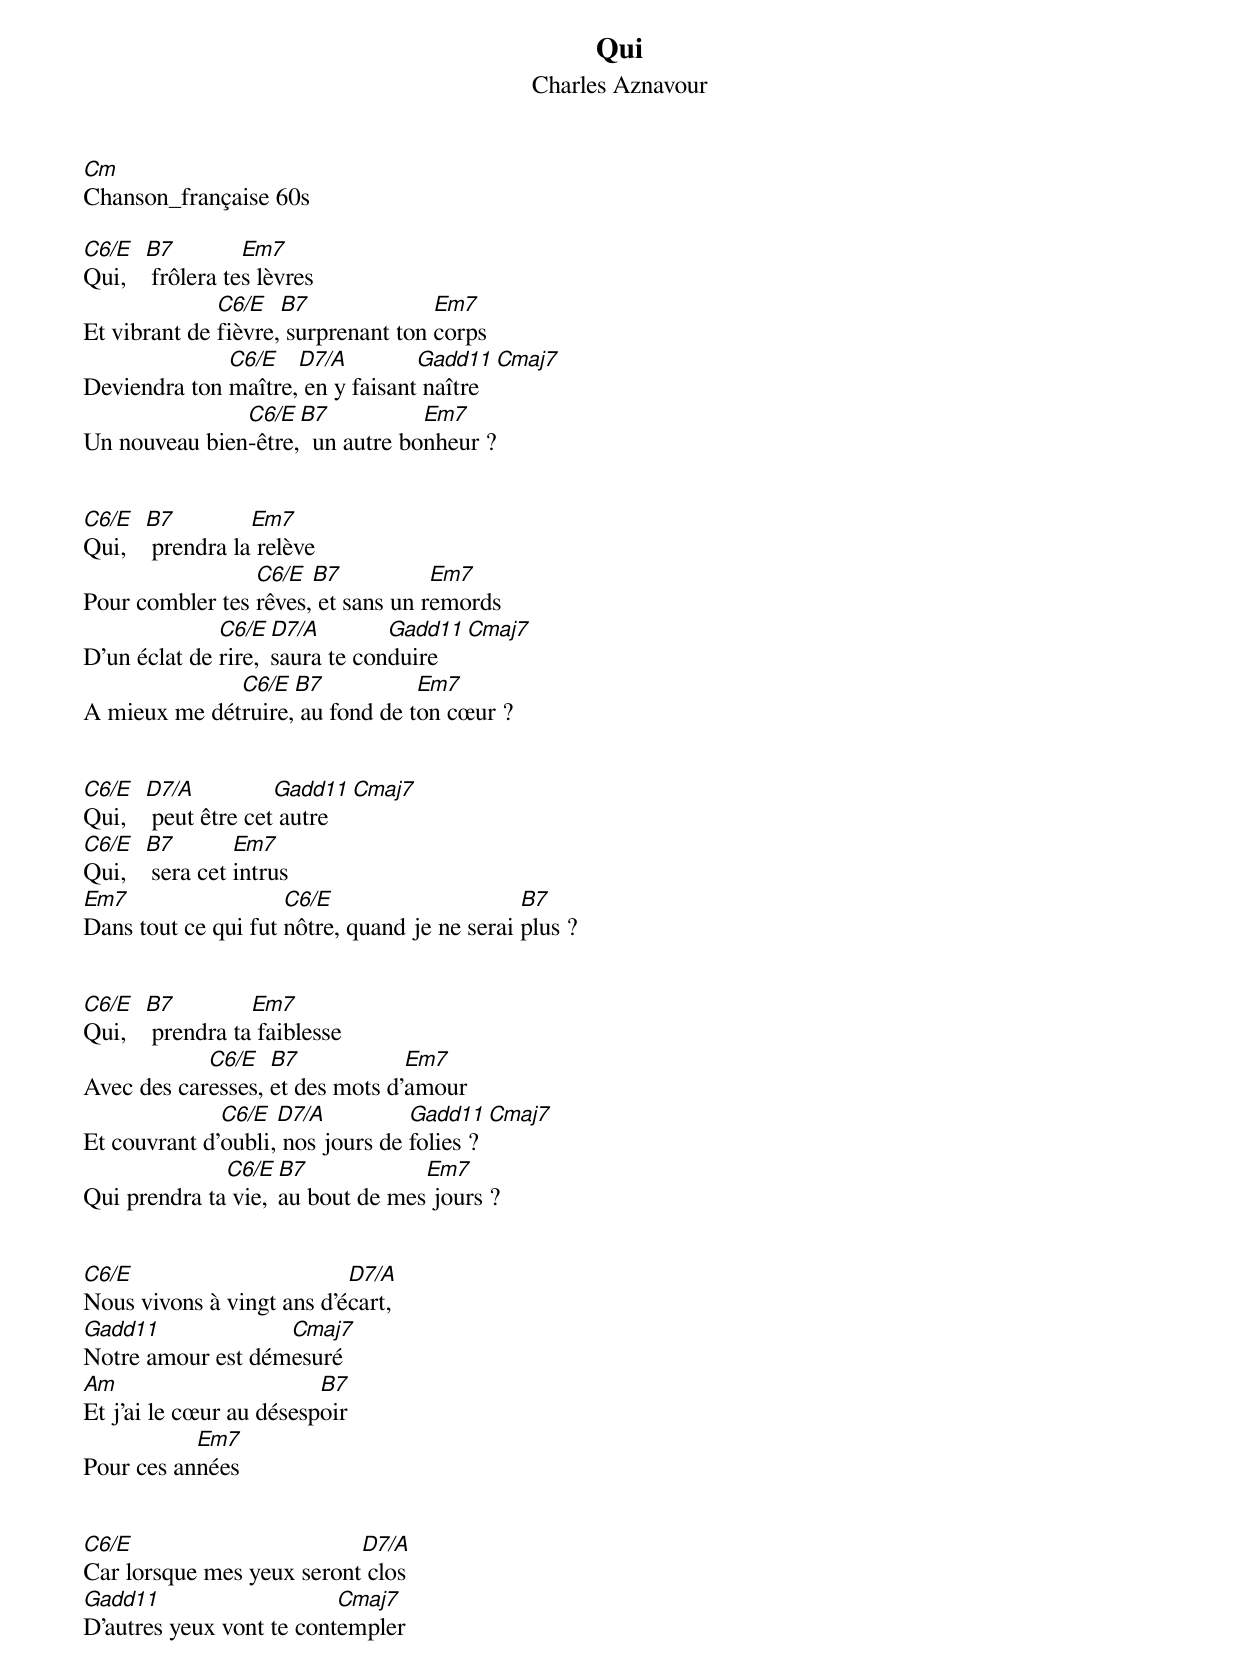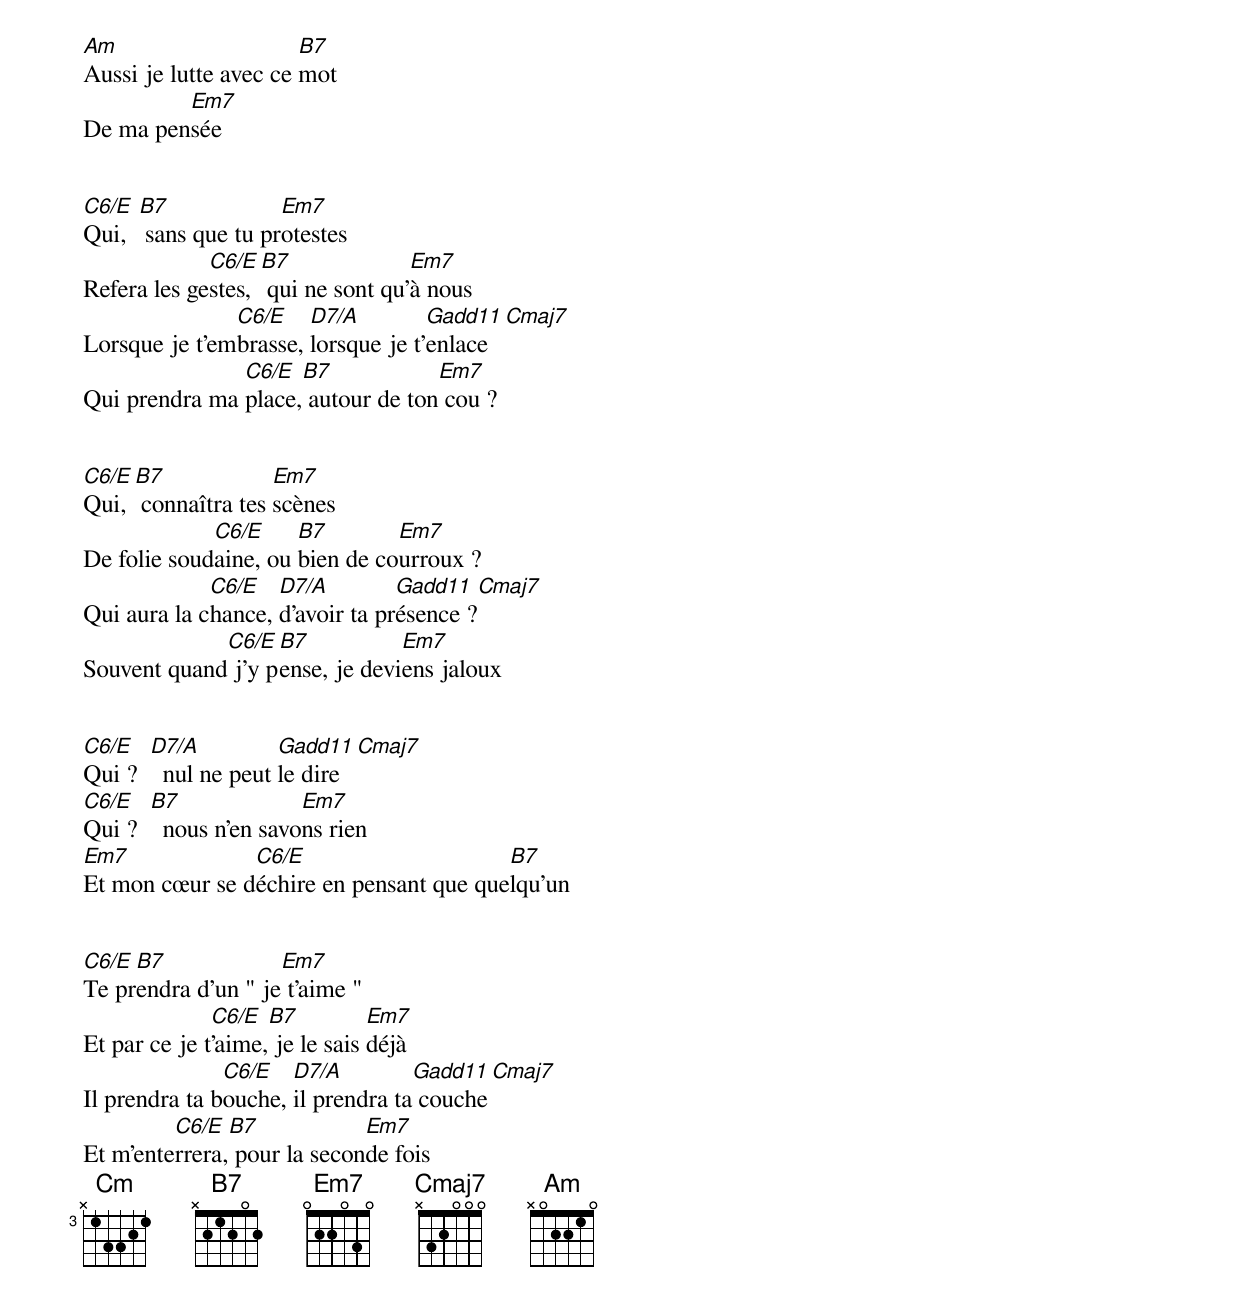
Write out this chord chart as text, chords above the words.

Qui
Charles Aznavour
Cm
Chanson_française 60s

C6/E   B7         Em7
Qui,    frôlera tes lèvres
              C6/E   B7              Em7
Et vibrant de fièvre, surprenant ton corps
              C6/E   D7/A         Gadd11    Cmaj7
Deviendra ton maître, en y faisant naître
               C6/E  B7           Em7
Un nouveau bien-être,  un autre bonheur ?


C6/E   B7         Em7
Qui,    prendra la relève
                 C6/E  B7           Em7
Pour combler tes rêves, et sans un remords
              C6/E  D7/A        Gadd11    Cmaj7
D'un éclat de rire, saura te conduire
              C6/E  B7           Em7
A mieux me détruire, au fond de ton cœur ?


C6/E   D7/A          Gadd11    Cmaj7
Qui,    peut être cet autre
C6/E   B7        Em7
Qui,    sera cet intrus
Em7                  C6/E                     B7
Dans tout ce qui fut nôtre, quand je ne serai plus ?


C6/E   B7         Em7
Qui,    prendra ta faiblesse
            C6/E   B7            Em7
Avec des caresses, et des mots d'amour
              C6/E  D7/A          Gadd11    Cmaj7
Et couvrant d'oubli, nos jours de folies ?
              C6/E  B7            Em7
Qui prendra ta vie, au bout de mes jours ?


C6/E                       D7/A
Nous vivons à vingt ans d'écart,
Gadd11             Cmaj7
Notre amour est démesuré
Am                       B7
Et j'ai le cœur au désespoir
           Em7
Pour ces années


C6/E                       D7/A
Car lorsque mes yeux seront clos
Gadd11                    Cmaj7
D'autres yeux vont te contempler
Am                     B7
Aussi je lutte avec ce mot
         Em7
De ma pensée


C6/E  B7             Em7
Qui,   sans que tu protestes
             C6/E  B7              Em7
Refera les gestes,  qui ne sont qu'à nous
               C6/E    D7/A         Gadd11    Cmaj7
Lorsque je t'embrasse, lorsque je t'enlace
               C6/E  B7            Em7
Qui prendra ma place, autour de ton cou ?


C6/E B7             Em7
Qui,  connaîtra tes scènes
             C6/E     B7        Em7
De folie soudaine, ou bien de courroux ?
             C6/E   D7/A         Gadd11    Cmaj7
Qui aura la chance, d'avoir ta présence ?
             C6/E  B7           Em7
Souvent quand j'y pense, je deviens jaloux


C6/E   D7/A          Gadd11    Cmaj7
Qui ?    nul ne peut le dire
C6/E   B7              Em7
Qui ?    nous n'en savons rien
Em7             C6/E                     B7
Et mon cœur se déchire en pensant que quelqu'un


C6/E B7             Em7
Te prendra d'un " je t'aime "
              C6/E  B7          Em7
Et par ce je t'aime, je le sais déjà
               C6/E   D7/A         Gadd11    Cmaj7
Il prendra ta bouche, il prendra ta couche
         C6/E  B7            Em7
Et m'enterrera, pour la seconde fois
